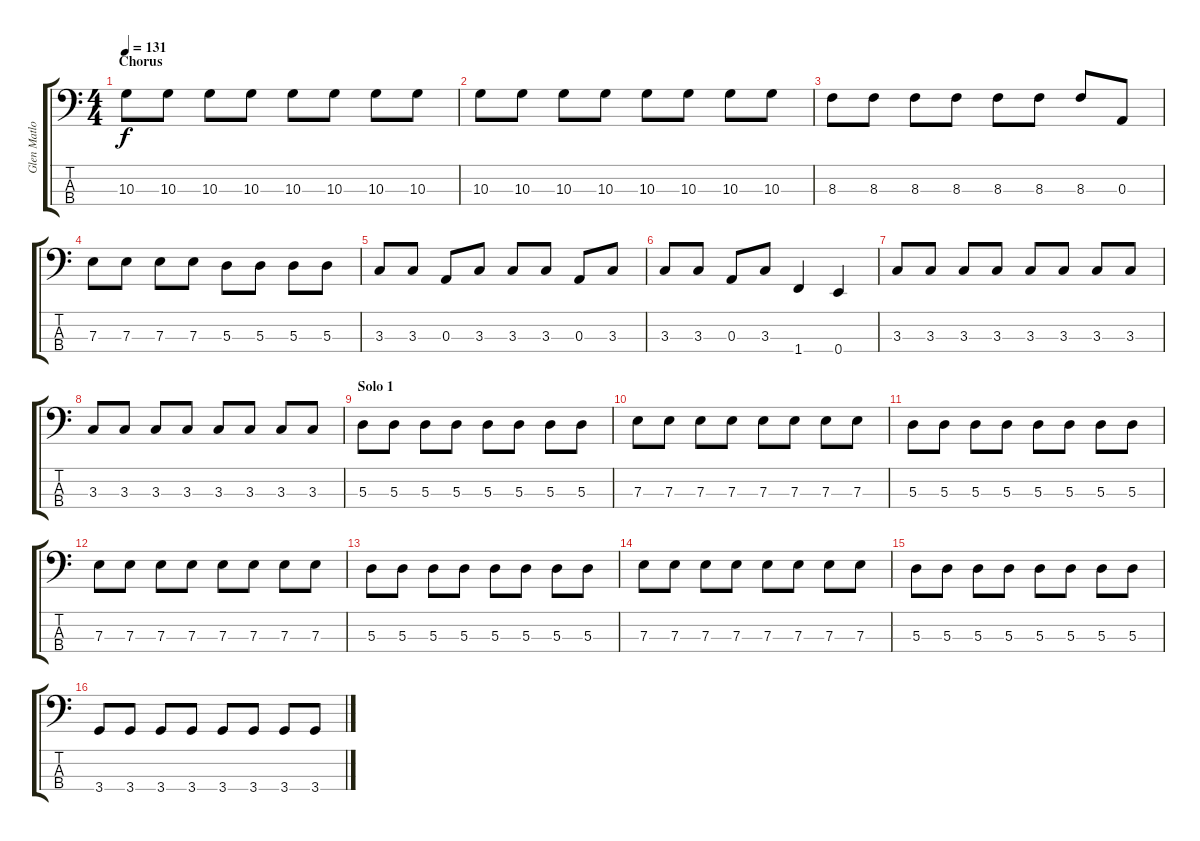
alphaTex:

\track ("Glen Matlock" "Glen Matlo") {instrument electricbasspick}
\staff {score tabs}
\tuning (G2 D2 A1 E1) {hide}
\ts (4 4)
\section ("" "Chorus")
\tempo 131
\clef f4
\ks c
10.3.8{dy f} 10.3.8 10.3.8 10.3.8 10.3.8 10.3.8 10.3.8 10.3.8 |
10.3.8 10.3.8 10.3.8 10.3.8 10.3.8 10.3.8 10.3.8 10.3.8 |
8.3.8 8.3.8 8.3.8 8.3.8 8.3.8 8.3.8 8.3.8 0.3.8 |
7.3.8 7.3.8 7.3.8 7.3.8 5.3.8 5.3.8 5.3.8 5.3.8 |
3.3.8 3.3.8 0.3.8 3.3.8 3.3.8 3.3.8 0.3.8 3.3.8 |
3.3.8 3.3.8 0.3.8 3.3.8 1.4.4 0.4.4 |
3.3.8 3.3.8 3.3.8 3.3.8 3.3.8 3.3.8 3.3.8 3.3.8 |
3.3.8 3.3.8 3.3.8 3.3.8 3.3.8 3.3.8 3.3.8 3.3.8 |
\section ("" "Solo 1")
5.3.8 5.3.8 5.3.8 5.3.8 5.3.8 5.3.8 5.3.8 5.3.8 |
7.3.8 7.3.8 7.3.8 7.3.8 7.3.8 7.3.8 7.3.8 7.3.8 |
5.3.8 5.3.8 5.3.8 5.3.8 5.3.8 5.3.8 5.3.8 5.3.8 |
7.3.8 7.3.8 7.3.8 7.3.8 7.3.8 7.3.8 7.3.8 7.3.8 |
5.3.8 5.3.8 5.3.8 5.3.8 5.3.8 5.3.8 5.3.8 5.3.8 |
7.3.8 7.3.8 7.3.8 7.3.8 7.3.8 7.3.8 7.3.8 7.3.8 |
5.3.8 5.3.8 5.3.8 5.3.8 5.3.8 5.3.8 5.3.8 5.3.8 |
3.4.8 3.4.8 3.4.8 3.4.8 3.4.8 3.4.8 3.4.8 3.4.8
